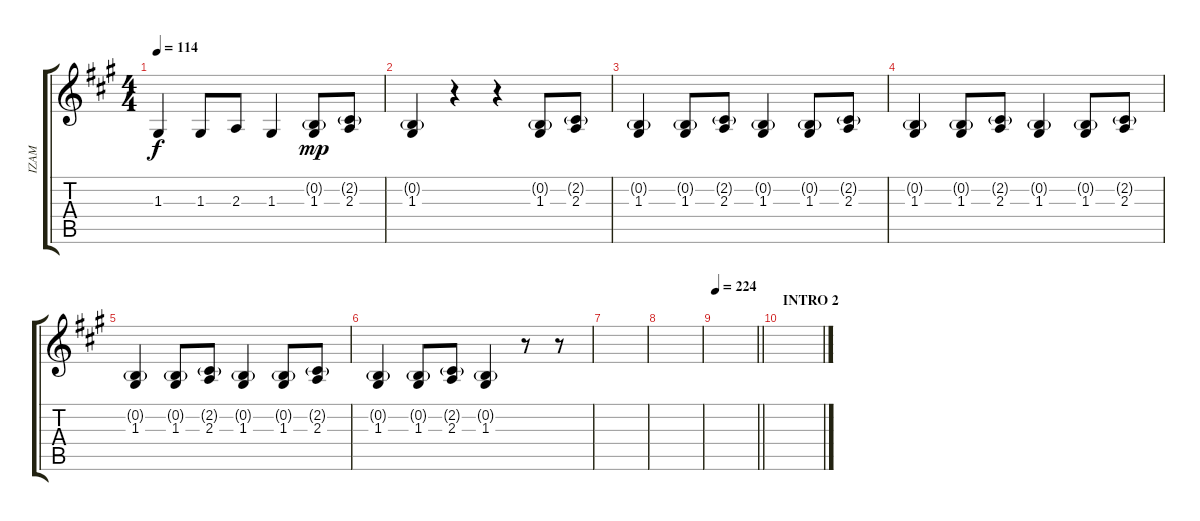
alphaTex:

\track ("IZAM" "IZAM") {instrument oboe}
\staff {score tabs}
\tuning (E4 B3 G3 D3 A2 E2) {hide}
\ts (4 4)
\tempo 114
\clef g2
\ks a
1.3.4{dy f} 1.3.8 2.3.8 1.3.4 (0.2{g} 1.3).8{dy mp} (2.2{g} 2.3).8 |
(0.2{g} 1.3).4 r.4 r.4 (0.2{g} 1.3).8 (2.2{g} 2.3).8 |
(0.2{g} 1.3).4 (0.2{g} 1.3).8 (2.2{g} 2.3).8 (0.2{g} 1.3).4 (0.2{g} 1.3).8 (2.2{g} 2.3).8 |
(0.2{g} 1.3).4 (0.2{g} 1.3).8 (2.2{g} 2.3).8 (0.2{g} 1.3).4 (0.2{g} 1.3).8 (2.2{g} 2.3).8 |
(0.2{g} 1.3).4 (0.2{g} 1.3).8 (2.2{g} 2.3).8 (0.2{g} 1.3).4 (0.2{g} 1.3).8 (2.2{g} 2.3).8 |
(0.2{g} 1.3).4 (0.2{g} 1.3).8 (2.2{g} 2.3).8 (0.2{g} 1.3).4 r.8 r.8 |
|
|
\tempo 224
\barLineRight lightlight
|
\section ("" "INTRO 2")
